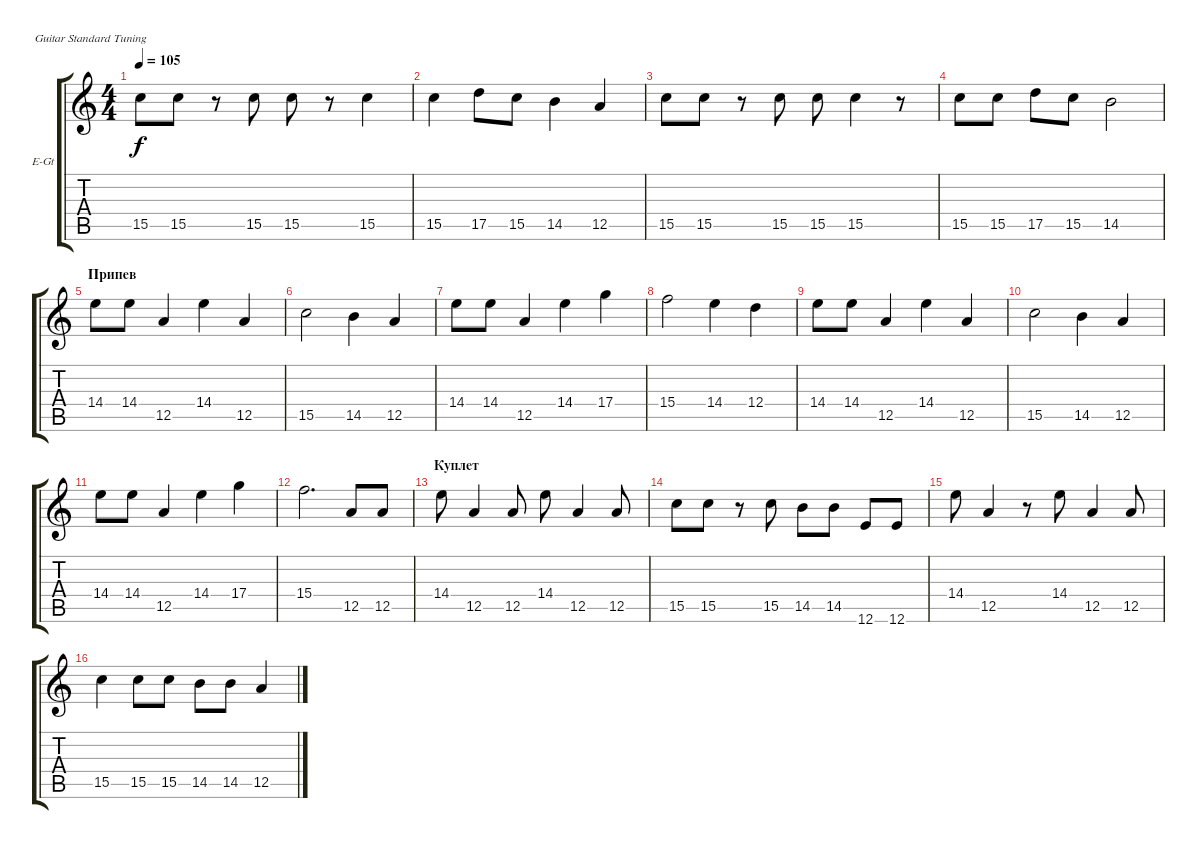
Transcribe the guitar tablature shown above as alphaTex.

\defaultSystemsLayout 4
\bracketExtendMode groupsimilarinstruments
\firstSystemTrackNameOrientation horizontal
\otherSystemsTrackNameOrientation horizontal
\track ("В. Бутусов (вокал)" "E-Gt") {instrument electricguitarclean}
\staff {score tabs}
\tuning (E4 B3 G3 D3 A2 E2)
\ts (4 4)
\tempo 105
\clef g2
\ks c
15.5.8{dy f} 15.5.8 r.8 15.5.8 15.5.8 r.8 15.5.4 |
15.5.4 17.5.8 15.5.8 14.5.4 12.5.4 |
15.5.8 15.5.8 r.8 15.5.8 15.5.8 15.5.4 r.8 |
15.5.8 15.5.8 17.5.8 15.5.8 14.5.2 |
\section ("" "Припев")
14.4.8 14.4.8 12.5.4 14.4.4 12.5.4 |
15.5.2 14.5.4 12.5.4 |
14.4.8 14.4.8 12.5.4 14.4.4 17.4.4 |
15.4.2 14.4.4 12.4.4 |
14.4.8 14.4.8 12.5.4 14.4.4 12.5.4 |
15.5.2 14.5.4 12.5.4 |
14.4.8 14.4.8 12.5.4 14.4.4 17.4.4 |
15.4.2{d} 12.5.8 12.5.8 |
\section ("" "Куплет")
14.4.8 12.5.4 12.5.8 14.4.8 12.5.4 12.5.8 |
15.5.8 15.5.8 r.8 15.5.8 14.5.8 14.5.8 12.6.8 12.6.8 |
14.4.8 12.5.4 r.8 14.4.8 12.5.4 12.5.8 |
15.5.4 15.5.8 15.5.8 14.5.8 14.5.8 12.5.4
